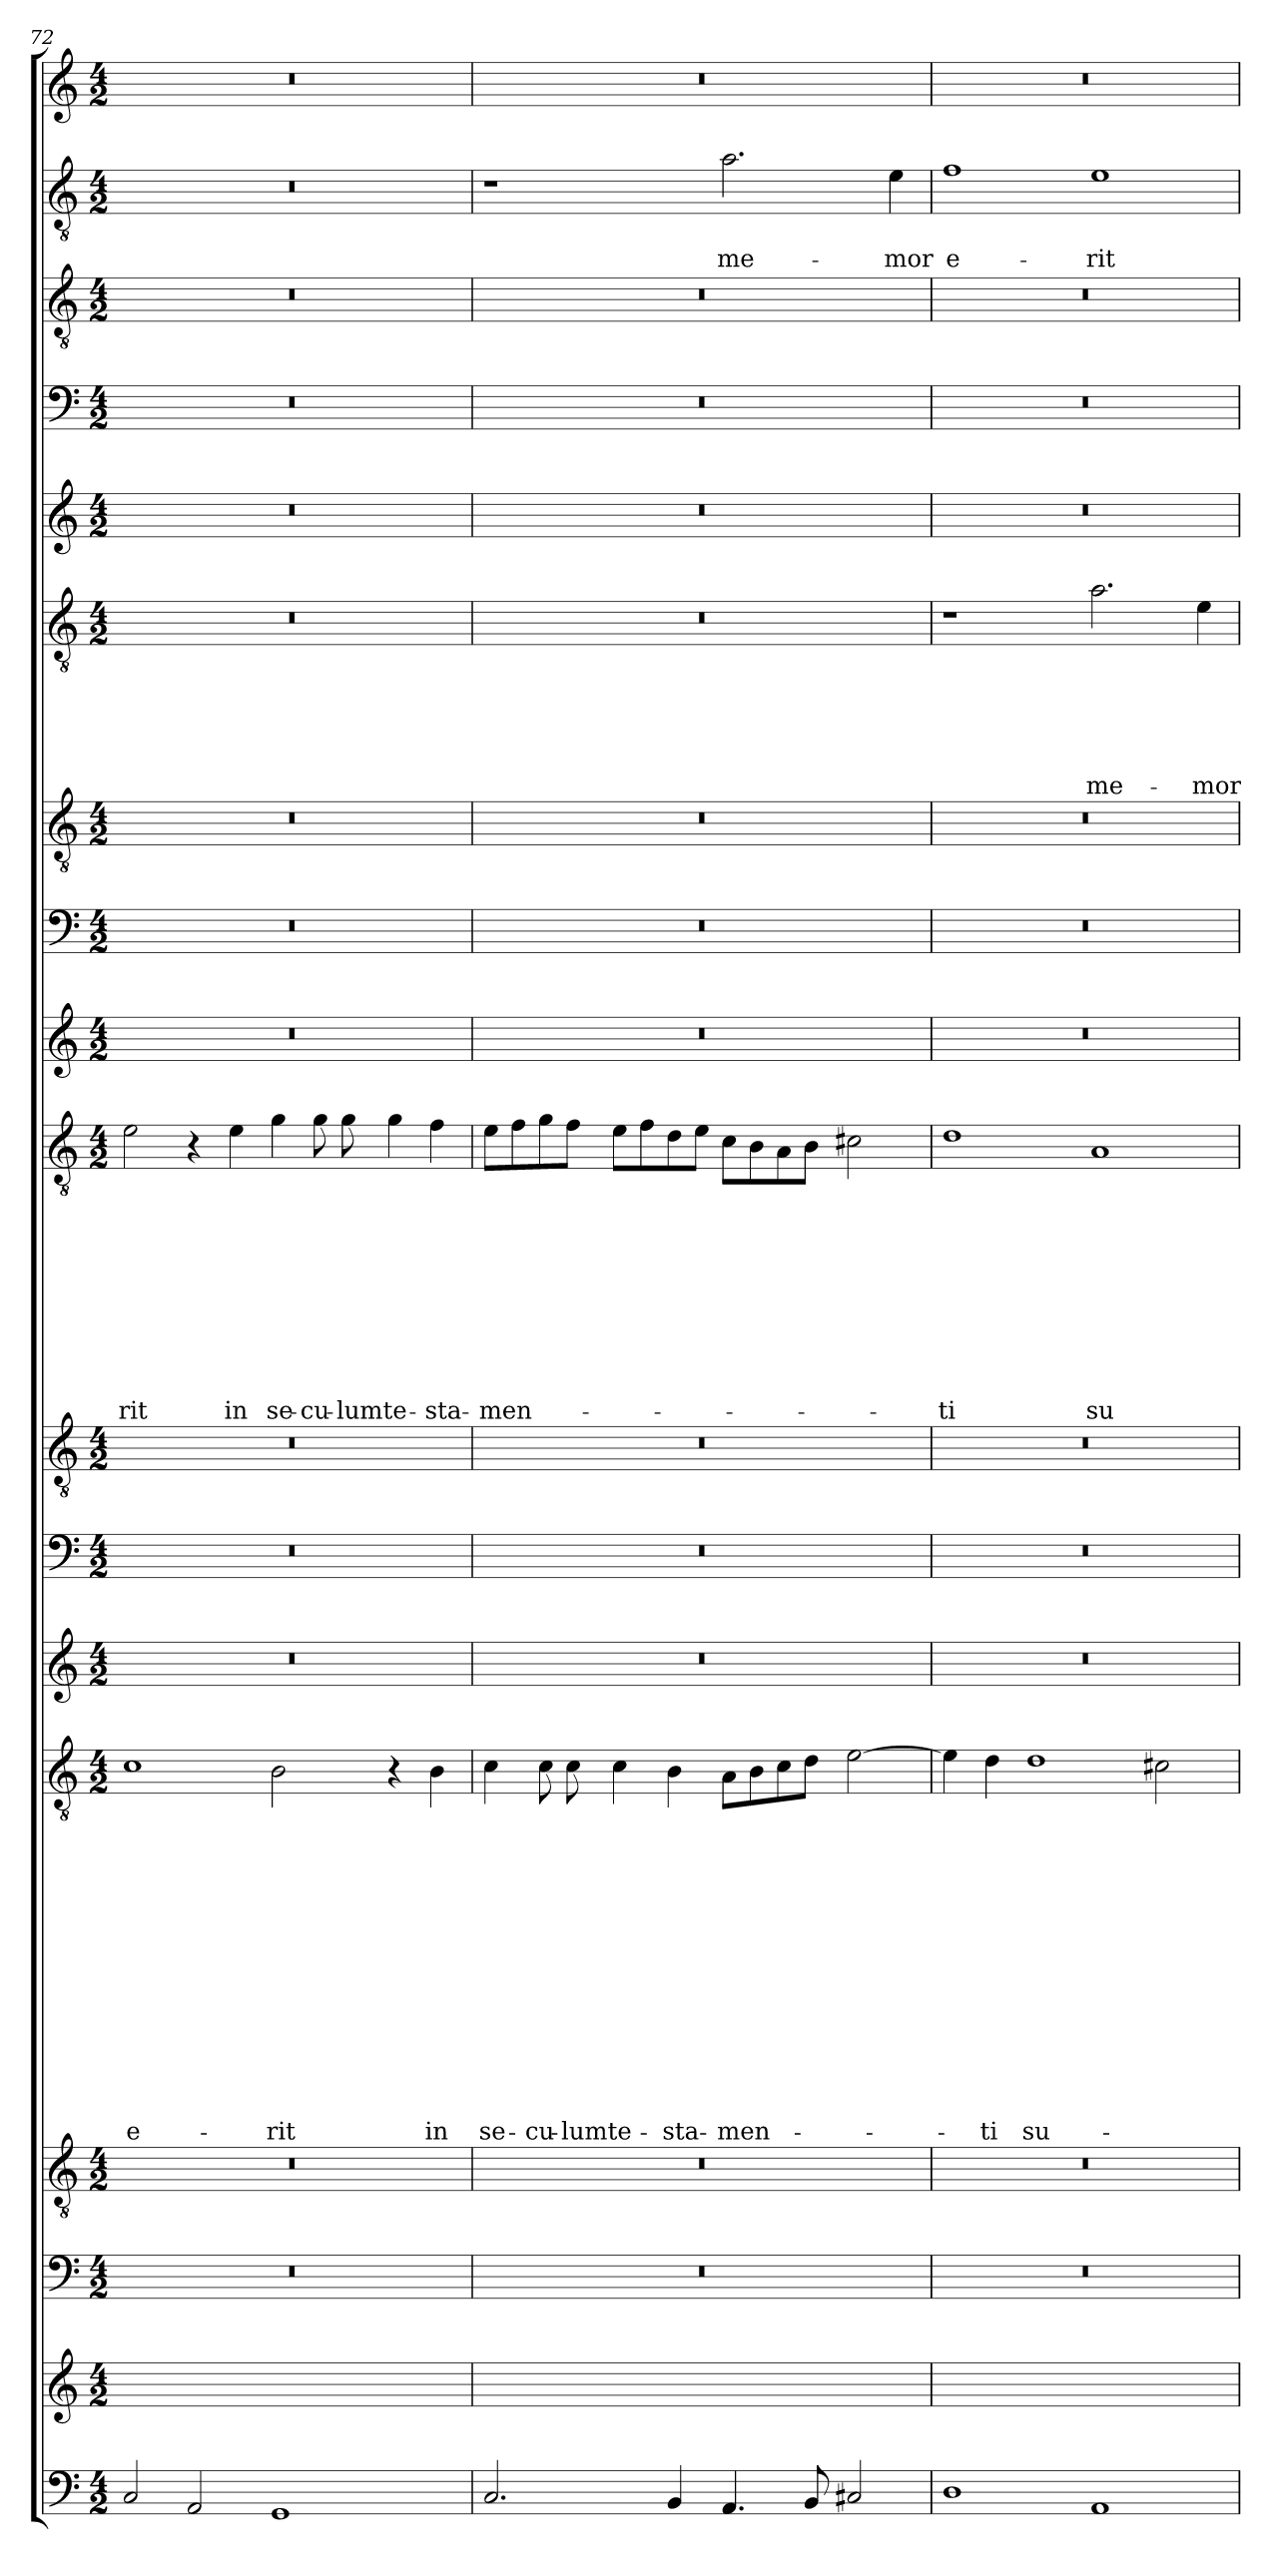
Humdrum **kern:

**kern	**kern	**kern	**kern	**kern	**text	**text	**text	**text	**text	**text	**text	**text	**text	**text	**text	**text	**text	**text	**kern	**kern	**kern	**kern	**text	**text	**text	**text	**text	**text	**text	**text	**text	**text	**kern	**kern	**kern	**kern	**text	**text	**text	**text	**text	**text	**kern	**kern	**kern	**kern	**text	**text	**kern
*part18	*part17	*part16	*part15	*part14	*part14	*part14	*part14	*part14	*part14	*part14	*part14	*part14	*part14	*part14	*part14	*part14	*part14	*part14	*part13	*part12	*part11	*part10	*part10	*part10	*part10	*part10	*part10	*part10	*part10	*part10	*part10	*part10	*part9	*part8	*part7	*part6	*part6	*part6	*part6	*part6	*part6	*part6	*part5	*part4	*part3	*part2	*part2	*part2	*part1
*staff18	*staff17	*staff16	*staff15	*staff14	*staff14	*staff14	*staff14	*staff14	*staff14	*staff14	*staff14	*staff14	*staff14	*staff14	*staff14	*staff14	*staff14	*staff14	*staff13	*staff12	*staff11	*staff10	*staff10	*staff10	*staff10	*staff10	*staff10	*staff10	*staff10	*staff10	*staff10	*staff10	*staff9	*staff8	*staff7	*staff6	*staff6	*staff6	*staff6	*staff6	*staff6	*staff6	*staff5	*staff4	*staff3	*staff2	*staff2	*staff2	*staff1
*clefF4	*clefG2	*clefF4	*clefGv2	*clefGv2	*	*	*	*	*	*	*	*	*	*	*	*	*	*	*clefG2	*clefF4	*clefGv2	*clefGv2	*	*	*	*	*	*	*	*	*	*	*clefG2	*clefF4	*clefGv2	*clefGv2	*	*	*	*	*	*	*clefG2	*clefF4	*clefGv2	*clefGv2	*	*	*clefG2
*k[]	*k[]	*k[]	*k[]	*k[]	*	*	*	*	*	*	*	*	*	*	*	*	*	*	*k[]	*k[]	*k[]	*k[]	*	*	*	*	*	*	*	*	*	*	*k[]	*k[]	*k[]	*k[]	*	*	*	*	*	*	*k[]	*k[]	*k[]	*k[]	*	*	*k[]
*C:	*C:	*C:	*C:	*C:	*	*	*	*	*	*	*	*	*	*	*	*	*	*	*C:	*C:	*C:	*C:	*	*	*	*	*	*	*	*	*	*	*C:	*C:	*C:	*C:	*	*	*	*	*	*	*C:	*C:	*C:	*C:	*	*	*C:
*M4/2	*M4/2	*M4/2	*M4/2	*M4/2	*	*	*	*	*	*	*	*	*	*	*	*	*	*	*M4/2	*M4/2	*M4/2	*M4/2	*	*	*	*	*	*	*	*	*	*	*M4/2	*M4/2	*M4/2	*M4/2	*	*	*	*	*	*	*M4/2	*M4/2	*M4/2	*M4/2	*	*	*M4/2
=72	=72	=72	=72	=72	=72	=72	=72	=72	=72	=72	=72	=72	=72	=72	=72	=72	=72	=72	=72	=72	=72	=72	=72	=72	=72	=72	=72	=72	=72	=72	=72	=72	=72	=72	=72	=72	=72	=72	=72	=72	=72	=72	=72	=72	=72	=72	=72	=72	=72
!	!	!	!	!	!	!	!	!	!	!	!	!	!	!	!	!	!	!LO:LY:b	!	!	!	!	!	!	!	!	!	!	!	!	!	!LO:LY:b	!	!	!	!	!	!	!	!	!	!	!	!	!	!	!	!	!
2C/	0ryy	0r	0r	1c	.	.	.	.	.	.	.	.	.	.	.	.	.	e-	0r	0r	0r	2e\	.	.	.	.	.	.	.	.	.	-rit	0r	0r	0r	0r	.	.	.	.	.	.	0r	0r	0r	0r	.	.	0r
2AA/	.	.	.	.	.	.	.	.	.	.	.	.	.	.	.	.	.	.	.	.	.	4r	.	.	.	.	.	.	.	.	.	.	.	.	.	.	.	.	.	.	.	.	.	.	.	.	.	.	.
!	!	!	!	!	!	!	!	!	!	!	!	!	!	!	!	!	!	!	!	!	!	!	!	!	!	!	!	!	!	!	!	!LO:LY:b	!	!	!	!	!	!	!	!	!	!	!	!	!	!	!	!	!
.	.	.	.	.	.	.	.	.	.	.	.	.	.	.	.	.	.	.	.	.	.	4e\	.	.	.	.	.	.	.	.	.	in	.	.	.	.	.	.	.	.	.	.	.	.	.	.	.	.	.
!	!	!	!	!	!	!	!	!	!	!	!	!	!	!	!	!	!	!LO:LY:b	!	!	!	!	!	!	!	!	!	!	!	!	!	!LO:LY:b	!	!	!	!	!	!	!	!	!	!	!	!	!	!	!	!	!
1GG	.	.	.	2B\	.	.	.	.	.	.	.	.	.	.	.	.	.	-rit	.	.	.	4g\	.	.	.	.	.	.	.	.	.	se-	.	.	.	.	.	.	.	.	.	.	.	.	.	.	.	.	.
!	!	!	!	!	!	!	!	!	!	!	!	!	!	!	!	!	!	!	!	!	!	!	!	!	!	!	!	!	!	!	!	!LO:LY:b	!	!	!	!	!	!	!	!	!	!	!	!	!	!	!	!	!
.	.	.	.	.	.	.	.	.	.	.	.	.	.	.	.	.	.	.	.	.	.	8g\	.	.	.	.	.	.	.	.	.	-cu-	.	.	.	.	.	.	.	.	.	.	.	.	.	.	.	.	.
!	!	!	!	!	!	!	!	!	!	!	!	!	!	!	!	!	!	!	!	!	!	!	!	!	!	!	!	!	!	!	!	!LO:LY:b	!	!	!	!	!	!	!	!	!	!	!	!	!	!	!	!	!
.	.	.	.	.	.	.	.	.	.	.	.	.	.	.	.	.	.	.	.	.	.	8g\	.	.	.	.	.	.	.	.	.	-lum	.	.	.	.	.	.	.	.	.	.	.	.	.	.	.	.	.
!	!	!	!	!	!	!	!	!	!	!	!	!	!	!	!	!	!	!	!	!	!	!	!	!	!	!	!	!	!	!	!	!LO:LY:b	!	!	!	!	!	!	!	!	!	!	!	!	!	!	!	!	!
.	.	.	.	4r	.	.	.	.	.	.	.	.	.	.	.	.	.	.	.	.	.	4g\	.	.	.	.	.	.	.	.	.	te-	.	.	.	.	.	.	.	.	.	.	.	.	.	.	.	.	.
!	!	!	!	!	!	!	!	!	!	!	!	!	!	!	!	!	!	!LO:LY:b	!	!	!	!	!	!	!	!	!	!	!	!	!	!LO:LY:b	!	!	!	!	!	!	!	!	!	!	!	!	!	!	!	!	!
.	.	.	.	4B\	.	.	.	.	.	.	.	.	.	.	.	.	.	in	.	.	.	4f\	.	.	.	.	.	.	.	.	.	-sta-	.	.	.	.	.	.	.	.	.	.	.	.	.	.	.	.	.
!!LO:PB:g=z
=73	=73	=73	=73	=73	=73	=73	=73	=73	=73	=73	=73	=73	=73	=73	=73	=73	=73	=73	=73	=73	=73	=73	=73	=73	=73	=73	=73	=73	=73	=73	=73	=73	=73	=73	=73	=73	=73	=73	=73	=73	=73	=73	=73	=73	=73	=73	=73	=73	=73
!	!	!	!	!	!	!	!	!	!	!	!	!	!	!	!	!	!	!LO:LY:b	!	!	!	!	!	!	!	!	!	!	!	!	!	!LO:LY:b	!	!	!	!	!	!	!	!	!	!	!	!	!	!	!	!	!
2.C/	0ryy	0r	0r	4c\	.	.	.	.	.	.	.	.	.	.	.	.	.	se-	0r	0r	0r	8e\L	.	.	.	.	.	.	.	.	.	-men-	0r	0r	0r	0r	.	.	.	.	.	.	0r	0r	0r	1r	.	.	0r
.	.	.	.	.	.	.	.	.	.	.	.	.	.	.	.	.	.	.	.	.	.	8f\	.	.	.	.	.	.	.	.	.	.	.	.	.	.	.	.	.	.	.	.	.	.	.	.	.	.	.
!	!	!	!	!	!	!	!	!	!	!	!	!	!	!	!	!	!	!LO:LY:b	!	!	!	!	!	!	!	!	!	!	!	!	!	!	!	!	!	!	!	!	!	!	!	!	!	!	!	!	!	!	!
.	.	.	.	8c\	.	.	.	.	.	.	.	.	.	.	.	.	.	-cu-	.	.	.	8g\	.	.	.	.	.	.	.	.	.	.	.	.	.	.	.	.	.	.	.	.	.	.	.	.	.	.	.
!	!	!	!	!	!	!	!	!	!	!	!	!	!	!	!	!	!	!LO:LY:b	!	!	!	!	!	!	!	!	!	!	!	!	!	!	!	!	!	!	!	!	!	!	!	!	!	!	!	!	!	!	!
.	.	.	.	8c\	.	.	.	.	.	.	.	.	.	.	.	.	.	-lum	.	.	.	8f\J	.	.	.	.	.	.	.	.	.	.	.	.	.	.	.	.	.	.	.	.	.	.	.	.	.	.	.
!	!	!	!	!	!	!	!	!	!	!	!	!	!	!	!	!	!	!LO:LY:b	!	!	!	!	!	!	!	!	!	!	!	!	!	!	!	!	!	!	!	!	!	!	!	!	!	!	!	!	!	!	!
.	.	.	.	4c\	.	.	.	.	.	.	.	.	.	.	.	.	.	te-	.	.	.	8e\L	.	.	.	.	.	.	.	.	.	.	.	.	.	.	.	.	.	.	.	.	.	.	.	.	.	.	.
.	.	.	.	.	.	.	.	.	.	.	.	.	.	.	.	.	.	.	.	.	.	8f\	.	.	.	.	.	.	.	.	.	.	.	.	.	.	.	.	.	.	.	.	.	.	.	.	.	.	.
!	!	!	!	!	!	!	!	!	!	!	!	!	!	!	!	!	!	!LO:LY:b	!	!	!	!	!	!	!	!	!	!	!	!	!	!	!	!	!	!	!	!	!	!	!	!	!	!	!	!	!	!	!
4BB/	.	.	.	4B\	.	.	.	.	.	.	.	.	.	.	.	.	.	-sta-	.	.	.	8d\	.	.	.	.	.	.	.	.	.	.	.	.	.	.	.	.	.	.	.	.	.	.	.	.	.	.	.
.	.	.	.	.	.	.	.	.	.	.	.	.	.	.	.	.	.	.	.	.	.	8e\J	.	.	.	.	.	.	.	.	.	.	.	.	.	.	.	.	.	.	.	.	.	.	.	.	.	.	.
!	!	!	!	!	!	!	!	!	!	!	!	!	!	!	!	!	!	!LO:LY:b	!	!	!	!	!	!	!	!	!	!	!	!	!	!	!	!	!	!	!	!	!	!	!	!	!	!	!	!	!	!LO:LY:b	!
4.AA/	.	.	.	8A\L	.	.	.	.	.	.	.	.	.	.	.	.	.	-men-	.	.	.	8c\L	.	.	.	.	.	.	.	.	.	.	.	.	.	.	.	.	.	.	.	.	.	.	.	2.a\	.	me-	.
.	.	.	.	8B\	.	.	.	.	.	.	.	.	.	.	.	.	.	.	.	.	.	8B\	.	.	.	.	.	.	.	.	.	.	.	.	.	.	.	.	.	.	.	.	.	.	.	.	.	.	.
.	.	.	.	8c\	.	.	.	.	.	.	.	.	.	.	.	.	.	.	.	.	.	8A\	.	.	.	.	.	.	.	.	.	.	.	.	.	.	.	.	.	.	.	.	.	.	.	.	.	.	.
8BB/	.	.	.	8d\J	.	.	.	.	.	.	.	.	.	.	.	.	.	.	.	.	.	8B\J	.	.	.	.	.	.	.	.	.	.	.	.	.	.	.	.	.	.	.	.	.	.	.	.	.	.	.
2C#X/	.	.	.	[2e\	.	.	.	.	.	.	.	.	.	.	.	.	.	.	.	.	.	2c#X\	.	.	.	.	.	.	.	.	.	.	.	.	.	.	.	.	.	.	.	.	.	.	.	.	.	.	.
!	!	!	!	!	!	!	!	!	!	!	!	!	!	!	!	!	!	!	!	!	!	!	!	!	!	!	!	!	!	!	!	!	!	!	!	!	!	!	!	!	!	!	!	!	!	!	!	!LO:LY:b	!
.	.	.	.	.	.	.	.	.	.	.	.	.	.	.	.	.	.	.	.	.	.	.	.	.	.	.	.	.	.	.	.	.	.	.	.	.	.	.	.	.	.	.	.	.	.	4e\	.	-mor	.
=74	=74	=74	=74	=74	=74	=74	=74	=74	=74	=74	=74	=74	=74	=74	=74	=74	=74	=74	=74	=74	=74	=74	=74	=74	=74	=74	=74	=74	=74	=74	=74	=74	=74	=74	=74	=74	=74	=74	=74	=74	=74	=74	=74	=74	=74	=74	=74	=74	=74
!	!	!	!	!	!	!	!	!	!	!	!	!	!	!	!	!	!	!	!	!	!	!	!	!	!	!	!	!	!	!	!	!LO:LY:b	!	!	!	!	!	!	!	!	!	!	!	!	!	!	!	!LO:LY:b	!
1D	0ryy	0r	0r	4e\]	.	.	.	.	.	.	.	.	.	.	.	.	.	.	0r	0r	0r	1d	.	.	.	.	.	.	.	.	.	-ti	0r	0r	0r	1r	.	.	.	.	.	.	0r	0r	0r	1f	.	e-	0r
!	!	!	!	!	!	!	!	!	!	!	!	!	!	!	!	!	!	!LO:LY:b	!	!	!	!	!	!	!	!	!	!	!	!	!	!	!	!	!	!	!	!	!	!	!	!	!	!	!	!	!	!	!
.	.	.	.	4d\	.	.	.	.	.	.	.	.	.	.	.	.	.	-ti	.	.	.	.	.	.	.	.	.	.	.	.	.	.	.	.	.	.	.	.	.	.	.	.	.	.	.	.	.	.	.
!	!	!	!	!	!	!	!	!	!	!	!	!	!	!	!	!	!	!LO:LY:b	!	!	!	!	!	!	!	!	!	!	!	!	!	!	!	!	!	!	!	!	!	!	!	!	!	!	!	!	!	!	!
.	.	.	.	1d	.	.	.	.	.	.	.	.	.	.	.	.	.	su-	.	.	.	.	.	.	.	.	.	.	.	.	.	.	.	.	.	.	.	.	.	.	.	.	.	.	.	.	.	.	.
!	!	!	!	!	!	!	!	!	!	!	!	!	!	!	!	!	!	!	!	!	!	!	!	!	!	!	!	!	!	!	!	!LO:LY:b	!	!	!	!	!	!	!	!	!	!LO:LY:b	!	!	!	!	!	!LO:LY:b	!
1AA	.	.	.	.	.	.	.	.	.	.	.	.	.	.	.	.	.	.	.	.	.	1A	.	.	.	.	.	.	.	.	.	su-	.	.	.	2.a\	.	.	.	.	.	me-	.	.	.	1e	.	-rit	.
.	.	.	.	2c#X\	.	.	.	.	.	.	.	.	.	.	.	.	.	.	.	.	.	.	.	.	.	.	.	.	.	.	.	.	.	.	.	.	.	.	.	.	.	.	.	.	.	.	.	.	.
!	!	!	!	!	!	!	!	!	!	!	!	!	!	!	!	!	!	!	!	!	!	!	!	!	!	!	!	!	!	!	!	!	!	!	!	!	!	!	!	!	!	!LO:LY:b	!	!	!	!	!	!	!
.	.	.	.	.	.	.	.	.	.	.	.	.	.	.	.	.	.	.	.	.	.	.	.	.	.	.	.	.	.	.	.	.	.	.	.	4e\	.	.	.	.	.	-mor	.	.	.	.	.	.	.
=	=	=	=	=	=	=	=	=	=	=	=	=	=	=	=	=	=	=	=	=	=	=	=	=	=	=	=	=	=	=	=	=	=	=	=	=	=	=	=	=	=	=	=	=	=	=	=	=	=
*-	*-	*-	*-	*-	*-	*-	*-	*-	*-	*-	*-	*-	*-	*-	*-	*-	*-	*-	*-	*-	*-	*-	*-	*-	*-	*-	*-	*-	*-	*-	*-	*-	*-	*-	*-	*-	*-	*-	*-	*-	*-	*-	*-	*-	*-	*-	*-	*-	*-
